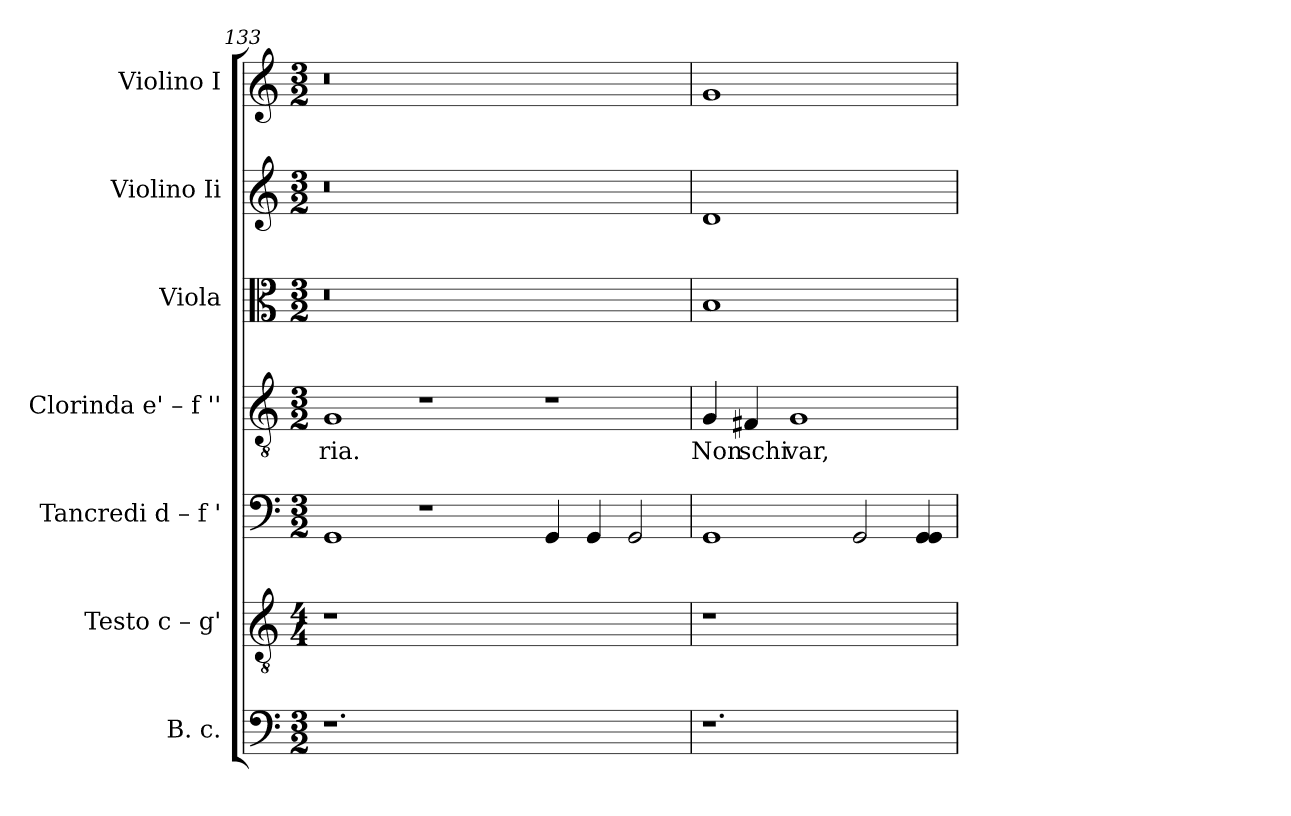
**kern	**kern	**kern	**kern	**text	**kern	**kern	**kern	**text
*part7	*part6	*part5	*part4	*part4	*part3	*part2	*part1	*part1
*staff7	*staff6	*staff5	*staff4	*staff4	*staff3	*staff2	*staff1	*staff1
*I"B. c.	*I"Testo  c – g'	*I"Tancredi  d – f '	*I"Clorinda  e' – f ''	*	*I"Viola	*I"Violino Ii	*I"Violino I	*
*clefF4	*clefGv2	*clefF4	*clefGv2	*	*clefC3	*clefG2	*clefG2	*
*k[]	*k[]	*k[]	*k[]	*	*k[]	*k[]	*k[]	*
*C:	*C:	*C:	*C:	*	*C:	*C:	*C:	*
*M3/2	*M4/4	*M3/2	*M3/2	*	*M3/2	*M3/2	*M3/2	*
=133	=133	=133	=133	=133	=133	=133	=133	=133
!	!	!	!	!LO:LY:b:cj	!	!	!	!
1.r	1r	1GG	1G	ria.	0.r	0.r	0.r	.
.	0ryy	1r	1r	.	.	.	.	.
1.ryy	.	.	.	.	.	.	.	.
.	.	4GG/	1r	.	.	.	.	.
.	.	4GG/	.	.	.	.	.	.
.	.	2GG/	.	.	.	.	.	.
=134	=134	=134	=134	=134	=134	=134	=134	=134
!	!	!	!	!LO:LY:b:cj	!	!	!	!LO:LY:b:cj
1.r	1r	1GG	4G/	Non	1B	1d	1g	.
!	!	!	!	!LO:LY:b:cj	!	!	!	!
.	.	.	4F#X/	schi	.	.	.	.
!	!	!	!	!LO:LY:b:cj	!	!	!	!
.	.	.	1G	var,	.	.	.	.
.	2.ryy	2GG/	.	.	2.ryy	2.ryy	2.ryy	.
4ryy	.	4GG/ 4GG/	4ryy	.	.	.	.	.
=	=	=	=	=	=	=	=	=
*-	*-	*-	*-	*-	*-	*-	*-	*-
